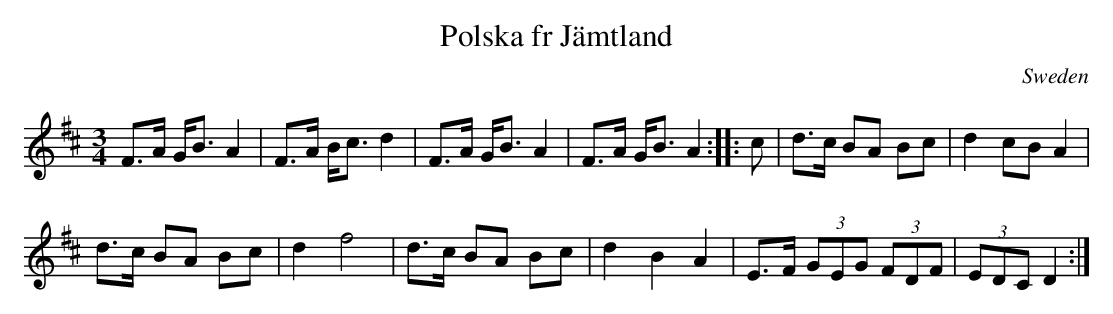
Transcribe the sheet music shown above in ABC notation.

X:1
T:Polska fr J\"amtland
O:Sweden
M:3/4
K:D
F>A G<B A2|F>A B<cd2|F>A G<B A2|F>A G<B A2::c|\
d>c BA Bc |d2cB A2|
d>c BA Bc|d2f4|\
d>c BA Bc|d2B2A2|E>F (3GEG (3FDF|(3EDC D2:|
